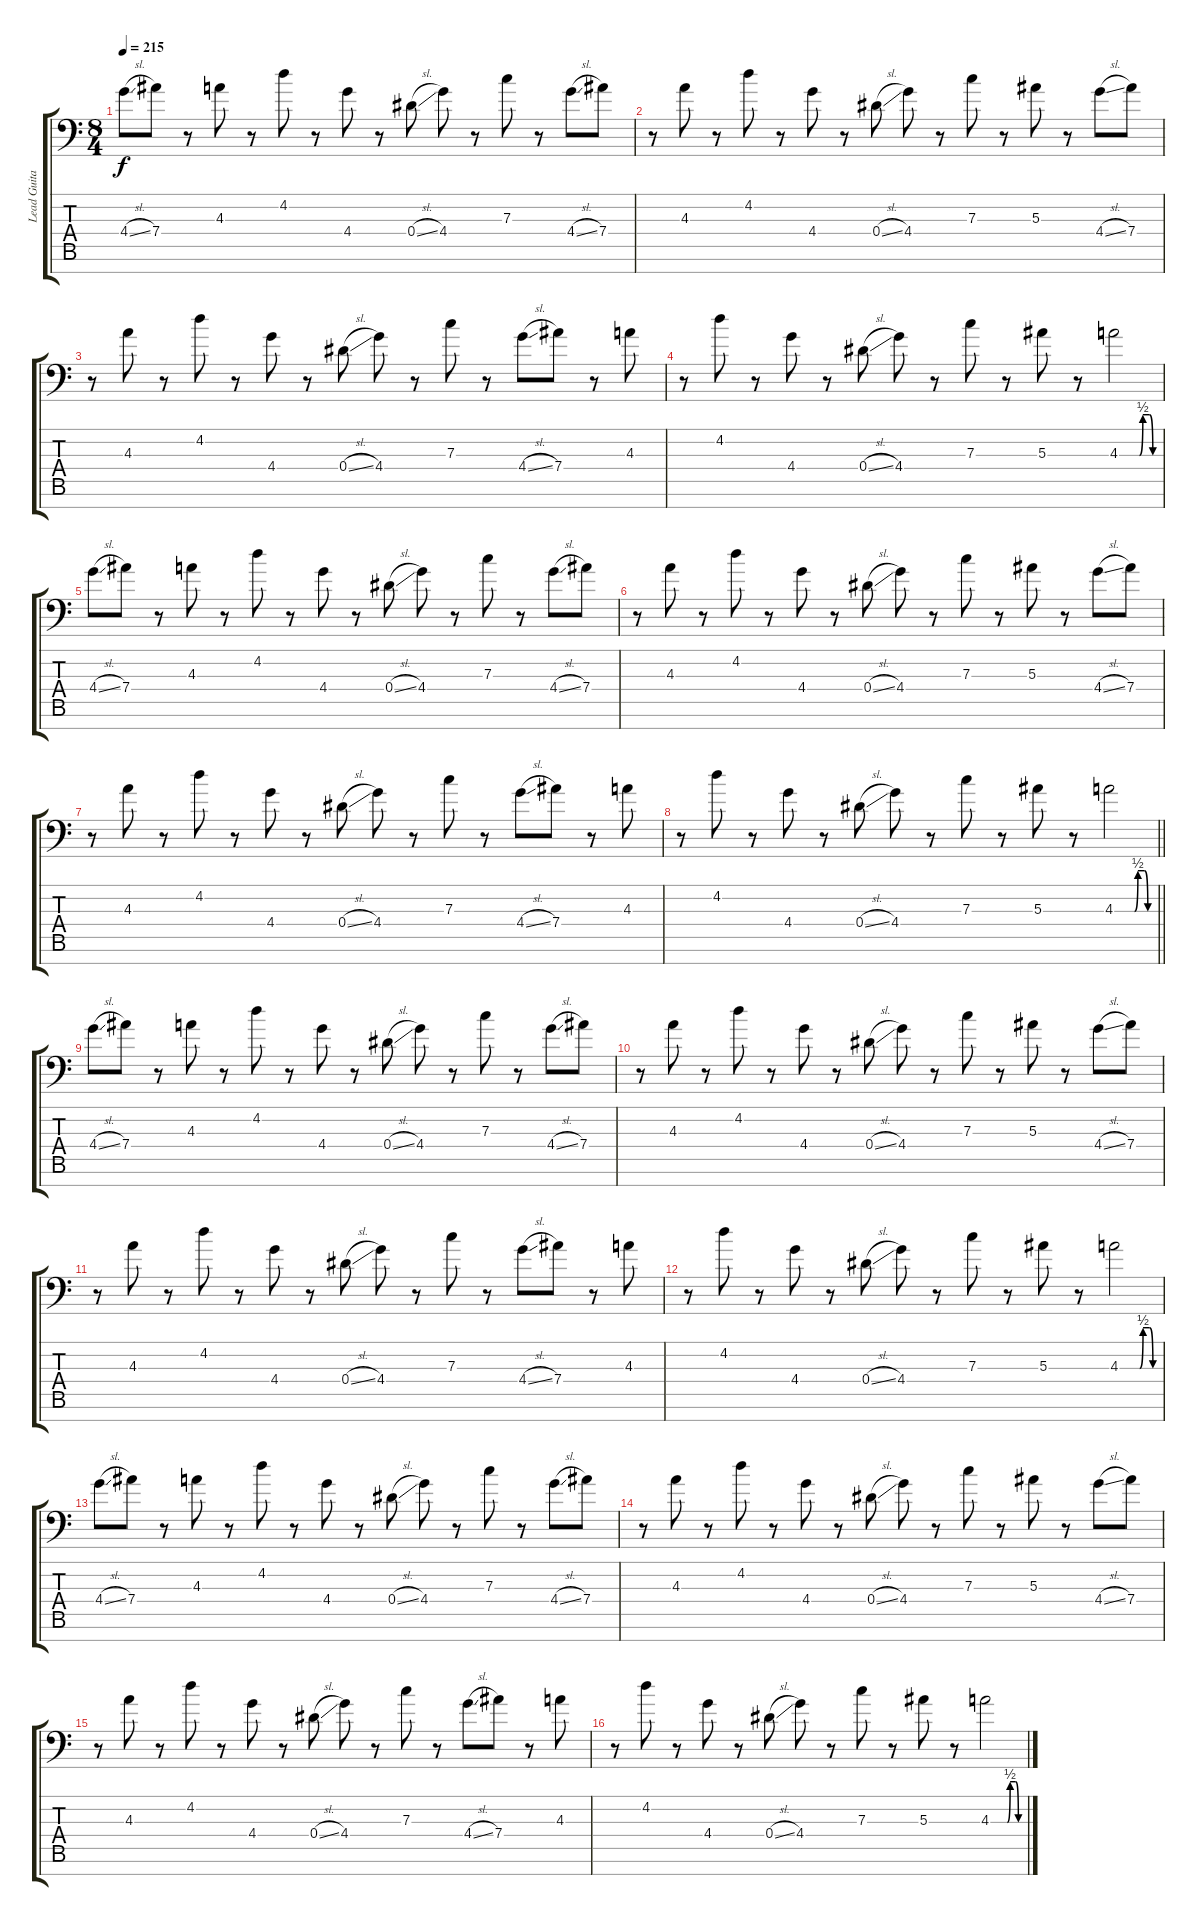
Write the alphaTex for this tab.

\track ("Lead Guitar #3" "Lead Guita") {instrument distortionguitar}
\staff {score tabs}
\tuning (Eb4 Bb3 F3 Eb3 Bb2 F2 Bb1) {hide}
\ts (8 4)
\section ("" "")
\tempo 215
\clef f4
\ks c
4.4{sl}.8{dy f} 7.4.8 r.8 4.3.8 r.8 4.2.8 r.8 4.4.8 r.8 0.4{sl}.8 4.4.8 r.8 7.3.8 r.8 4.4{sl}.8 7.4.8 |
r.8 4.3.8 r.8 4.2.8 r.8 4.4.8 r.8 0.4{sl}.8 4.4.8 r.8 7.3.8 r.8 5.3.8 r.8 4.4{sl}.8 7.4.8 |
r.8 4.3.8 r.8 4.2.8 r.8 4.4.8 r.8 0.4{sl}.8 4.4.8 r.8 7.3.8 r.8 4.4{sl}.8 7.4.8 r.8 4.3.8 |
r.8 4.2.8 r.8 4.4.8 r.8 0.4{sl}.8 4.4.8 r.8 7.3.8 r.8 5.3.8 r.8 4.3{be (custom 0 0 30 0 35 2 45 2 50 0 60 0)}.2 |
4.4{sl}.8 7.4.8 r.8 4.3.8 r.8 4.2.8 r.8 4.4.8 r.8 0.4{sl}.8 4.4.8 r.8 7.3.8 r.8 4.4{sl}.8 7.4.8 |
r.8 4.3.8 r.8 4.2.8 r.8 4.4.8 r.8 0.4{sl}.8 4.4.8 r.8 7.3.8 r.8 5.3.8 r.8 4.4{sl}.8 7.4.8 |
r.8 4.3.8 r.8 4.2.8 r.8 4.4.8 r.8 0.4{sl}.8 4.4.8 r.8 7.3.8 r.8 4.4{sl}.8 7.4.8 r.8 4.3.8 |
\barLineRight lightlight
r.8 4.2.8 r.8 4.4.8 r.8 0.4{sl}.8 4.4.8 r.8 7.3.8 r.8 5.3.8 r.8 4.3{be (custom 0 0 30 0 35 2 45 2 50 0 60 0)}.2 |
\section ("" "")
4.4{sl}.8 7.4.8 r.8 4.3.8 r.8 4.2.8 r.8 4.4.8 r.8 0.4{sl}.8 4.4.8 r.8 7.3.8 r.8 4.4{sl}.8 7.4.8 |
r.8 4.3.8 r.8 4.2.8 r.8 4.4.8 r.8 0.4{sl}.8 4.4.8 r.8 7.3.8 r.8 5.3.8 r.8 4.4{sl}.8 7.4.8 |
r.8 4.3.8 r.8 4.2.8 r.8 4.4.8 r.8 0.4{sl}.8 4.4.8 r.8 7.3.8 r.8 4.4{sl}.8 7.4.8 r.8 4.3.8 |
r.8 4.2.8 r.8 4.4.8 r.8 0.4{sl}.8 4.4.8 r.8 7.3.8 r.8 5.3.8 r.8 4.3{be (custom 0 0 30 0 35 2 45 2 50 0 60 0)}.2 |
4.4{sl}.8 7.4.8 r.8 4.3.8 r.8 4.2.8 r.8 4.4.8 r.8 0.4{sl}.8 4.4.8 r.8 7.3.8 r.8 4.4{sl}.8 7.4.8 |
r.8 4.3.8 r.8 4.2.8 r.8 4.4.8 r.8 0.4{sl}.8 4.4.8 r.8 7.3.8 r.8 5.3.8 r.8 4.4{sl}.8 7.4.8 |
r.8 4.3.8 r.8 4.2.8 r.8 4.4.8 r.8 0.4{sl}.8 4.4.8 r.8 7.3.8 r.8 4.4{sl}.8 7.4.8 r.8 4.3.8 |
r.8 4.2.8 r.8 4.4.8 r.8 0.4{sl}.8 4.4.8 r.8 7.3.8 r.8 5.3.8 r.8 4.3{be (custom 0 0 30 0 35 2 45 2 50 0 60 0)}.2
